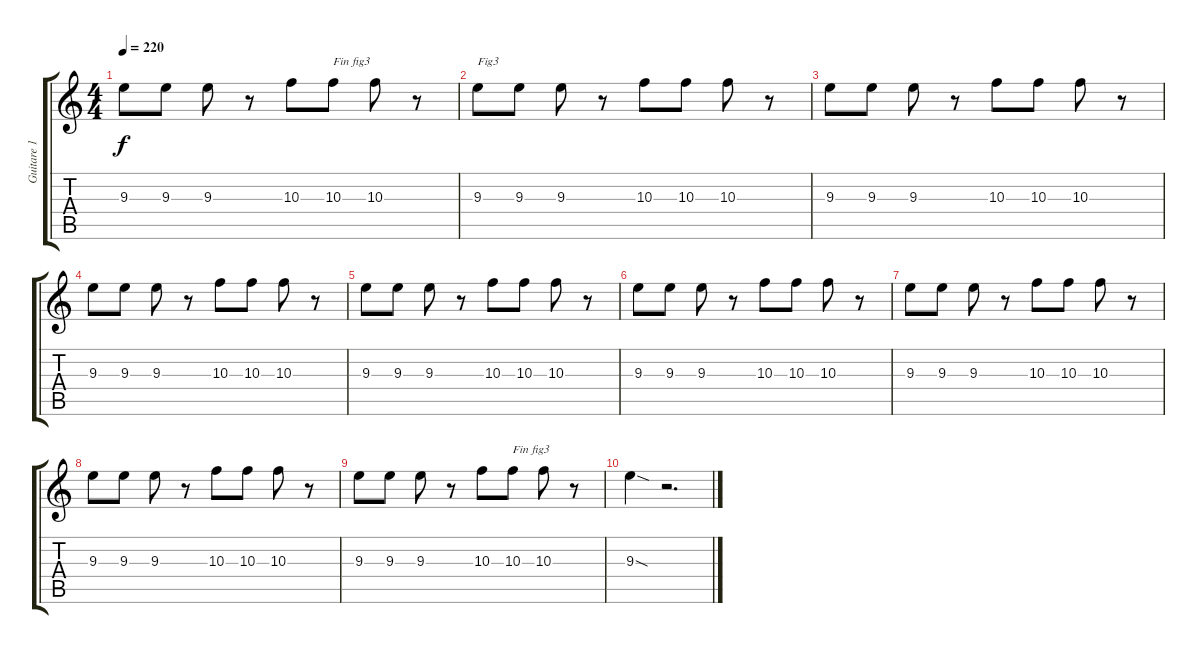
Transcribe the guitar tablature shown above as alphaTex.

\track ("Guitare 1 Dr-D" "Guitare 1 ") {instrument overdrivenguitar}
\staff {score tabs}
\tuning (E4 B3 G3 D3 A2 D2) {hide}
\ts (4 4)
\tempo 220
\clef g2
\ks c
9.3.8{dy f} 9.3.8 9.3.8 r.8 10.3.8 10.3.8{txt "Fin fig3"} 10.3.8 r.8 |
9.3.8{txt "Fig3"} 9.3.8 9.3.8 r.8 10.3.8 10.3.8 10.3.8 r.8 |
9.3.8 9.3.8 9.3.8 r.8 10.3.8 10.3.8 10.3.8 r.8 |
9.3.8 9.3.8 9.3.8 r.8 10.3.8 10.3.8 10.3.8 r.8 |
9.3.8 9.3.8 9.3.8 r.8 10.3.8 10.3.8 10.3.8 r.8 |
9.3.8 9.3.8 9.3.8 r.8 10.3.8 10.3.8 10.3.8 r.8 |
9.3.8 9.3.8 9.3.8 r.8 10.3.8 10.3.8 10.3.8 r.8 |
9.3.8 9.3.8 9.3.8 r.8 10.3.8 10.3.8 10.3.8 r.8 |
9.3.8 9.3.8 9.3.8 r.8 10.3.8 10.3.8{txt "Fin fig3"} 10.3.8 r.8 |
9.3{sod}.4 r.2{d}
